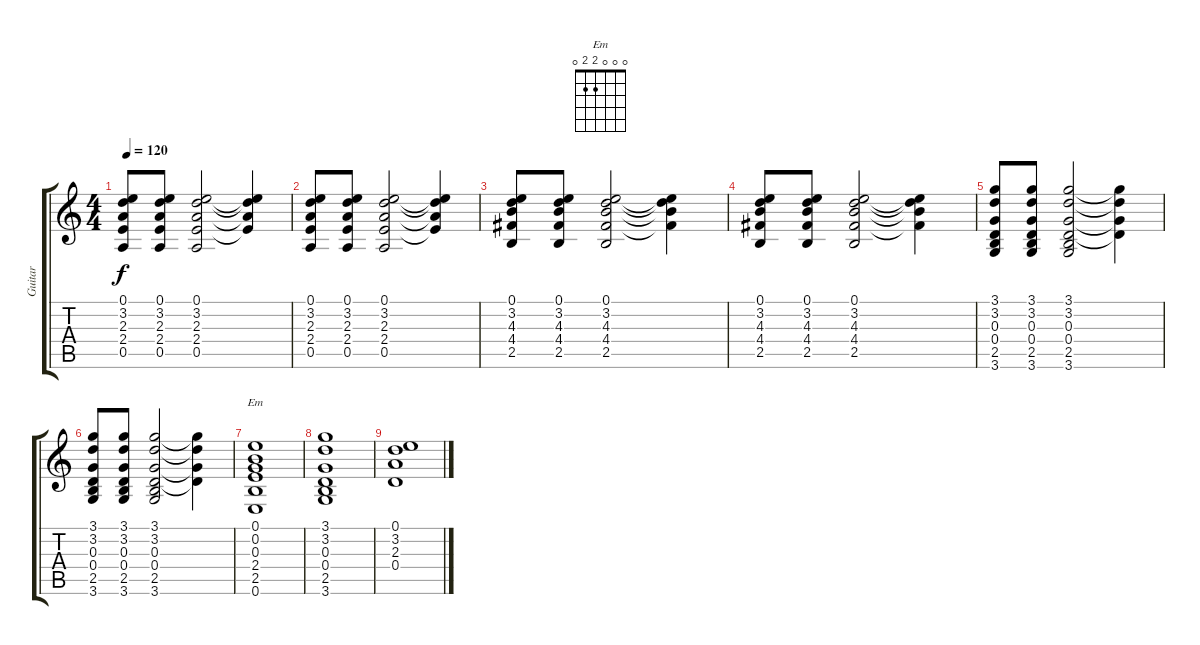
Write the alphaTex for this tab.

\track ("Guitar" "Guitar") {instrument acousticguitarsteel}
\staff {score tabs}
\tuning (E4 B3 G3 D3 A2 E2) {hide}
\chord ("Em" 0 0 0 2 2 0)
\ts (4 4)
\tempo 120
\clef g2
\ks c
(0.1 3.2 2.3 2.4 0.5).8{dy f} (0.1 3.2 2.3 2.4 0.5).8 (0.1 3.2 2.3 2.4 0.5).2 (0.1{t} 3.2{t} 2.3{t} 2.4{t}).4 |
(0.1 3.2 2.3 2.4 0.5).8 (0.1 3.2 2.3 2.4 0.5).8 (0.1 3.2 2.3 2.4 0.5).2 (0.1{t} 3.2{t} 2.3{t} 2.4{t}).4 |
(0.1 3.2 4.3 4.4 2.5).8 (0.1 3.2 4.3 4.4 2.5).8 (0.1 3.2 4.3 4.4 2.5).2 (0.1{t} 3.2{t} 4.3{t} 4.4{t}).4 |
(0.1 3.2 4.3 4.4 2.5).8 (0.1 3.2 4.3 4.4 2.5).8 (0.1 3.2 4.3 4.4 2.5).2 (0.1{t} 3.2{t} 4.3{t} 4.4{t}).4 |
(3.1 3.2 0.3 0.4 2.5 3.6).8 (3.1 3.2 0.3 0.4 2.5 3.6).8 (3.1 3.2 0.3 0.4 2.5 3.6).2 (3.1{t} 3.2{t} 0.3{t} 0.4{t}).4 |
(3.1 3.2 0.3 0.4 2.5 3.6).8 (3.1 3.2 0.3 0.4 2.5 3.6).8 (3.1 3.2 0.3 0.4 2.5 3.6).2 (3.1{t} 3.2{t} 0.3{t} 0.4{t}).4 |
(0.1 0.2 0.3 2.4 2.5 0.6).1{ch "Em"} |
(3.1 3.2 0.3 0.4 2.5 3.6).1 |
(0.1 3.2 2.3 0.4).1
